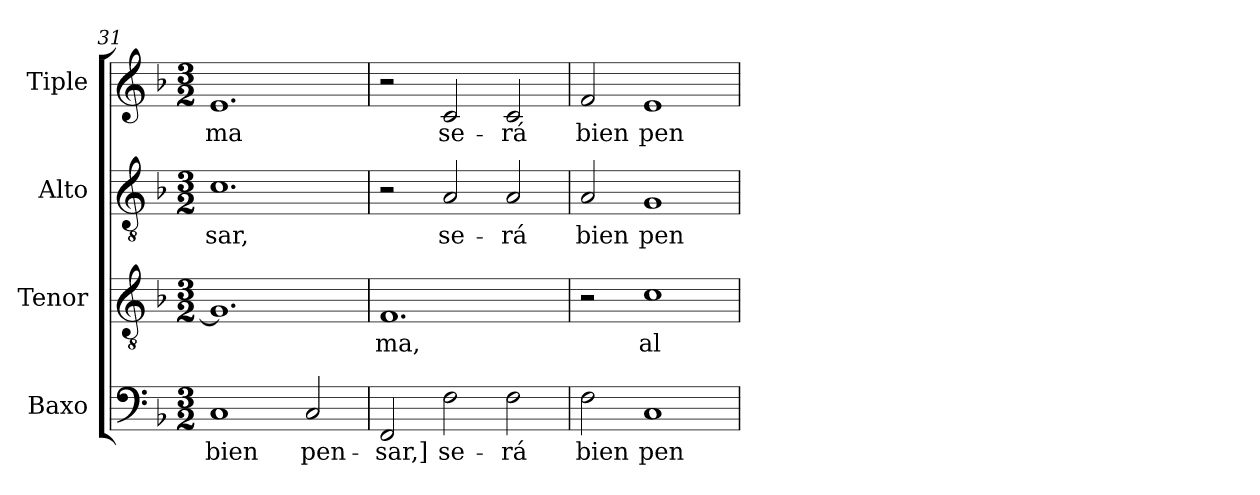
**kern	**text	**kern	**text	**kern	**text	**kern	**text
*part4	*part4	*part3	*part3	*part2	*part2	*part1	*part1
*staff4	*staff4	*staff3	*staff3	*staff2	*staff2	*staff1	*staff1
*I"Baxo	*	*I"Tenor	*	*I"Alto	*	*I"Tiple	*
*I'B	*	*I'T	*	*I'T	*	*	*
*clefF4	*	*clefGv2	*	*clefGv2	*	*clefG2	*
*	*	*ITrd7c12	*	*ITrd7c12	*	*	*
*k[b-]	*	*k[b-]	*	*k[b-]	*	*k[b-]	*
*F:	*	*F:	*	*F:	*	*F:	*
*M3/2	*	*M3/2	*	*M3/2	*	*M3/2	*
=31	=31	=31	=31	=31	=31	=31	=31
!	!LO:LY:b	!	!	!	!LO:LY:b	!	!LO:LY:b
1C	bien	1.GG]	.	1.C	-sar,	1.e	-ma
!	!LO:LY:b	!	!	!	!	!	!
2C/	pen-	.	.	.	.	.	.
=32	=32	=32	=32	=32	=32	=32	=32
!	!LO:LY:b	!	!LO:LY:b	!	!	!	!
2FF/	-sar,]	1.FF	-ma,	2r	.	2r	.
!	!LO:LY:b	!	!	!	!LO:LY:b	!	!LO:LY:b
2F\	se-	.	.	2AA/	se-	2c/	se-
!	!LO:LY:b	!	!	!	!LO:LY:b	!	!LO:LY:b
2F\	-rá	.	.	2AA/	-rá	2c/	-rá
!!LO:LB:g=z
=33	=33	=33	=33	=33	=33	=33	=33
!	!LO:LY:b	!	!	!	!LO:LY:b	!	!LO:LY:b
2F\	bien	2r	.	2AA/	bien	2f/	bien
!	!LO:LY:b	!	!LO:LY:b	!	!LO:LY:b	!	!LO:LY:b
1C	pen-	1C	al-	1GG	pen-	1e	pen-
=	=	=	=	=	=	=	=
*-	*-	*-	*-	*-	*-	*-	*-
